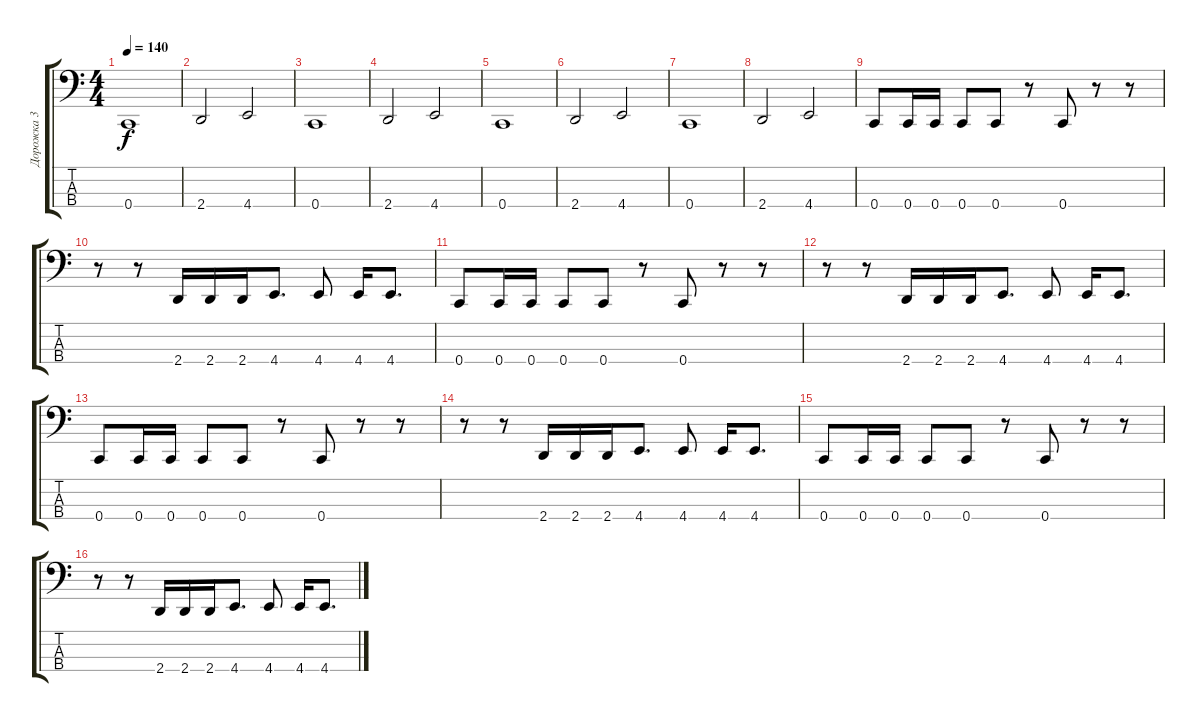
\track ("Дорожка 3" "Дорожка 3") {instrument electricbassfinger}
\staff {score tabs}
\tuning (F2 C2 G1 C1) {hide}
\ts (4 4)
\tempo 140
\clef f4
\ks c
0.4.1{dy f} |
2.4.2 4.4.2 |
0.4.1 |
2.4.2 4.4.2 |
0.4.1 |
2.4.2 4.4.2 |
0.4.1 |
2.4.2 4.4.2 |
0.4.8 0.4.16 0.4.16 0.4.8 0.4.8 r.8 0.4.8 r.8 r.8 |
r.8 r.8 2.4.16 2.4.16 2.4.16 4.4.8{d} 4.4.8 4.4.16 4.4.8{d} |
0.4.8 0.4.16 0.4.16 0.4.8 0.4.8 r.8 0.4.8 r.8 r.8 |
r.8 r.8 2.4.16 2.4.16 2.4.16 4.4.8{d} 4.4.8 4.4.16 4.4.8{d} |
0.4.8 0.4.16 0.4.16 0.4.8 0.4.8 r.8 0.4.8 r.8 r.8 |
r.8 r.8 2.4.16 2.4.16 2.4.16 4.4.8{d} 4.4.8 4.4.16 4.4.8{d} |
0.4.8 0.4.16 0.4.16 0.4.8 0.4.8 r.8 0.4.8 r.8 r.8 |
r.8 r.8 2.4.16 2.4.16 2.4.16 4.4.8{d} 4.4.8 4.4.16 4.4.8{d}
